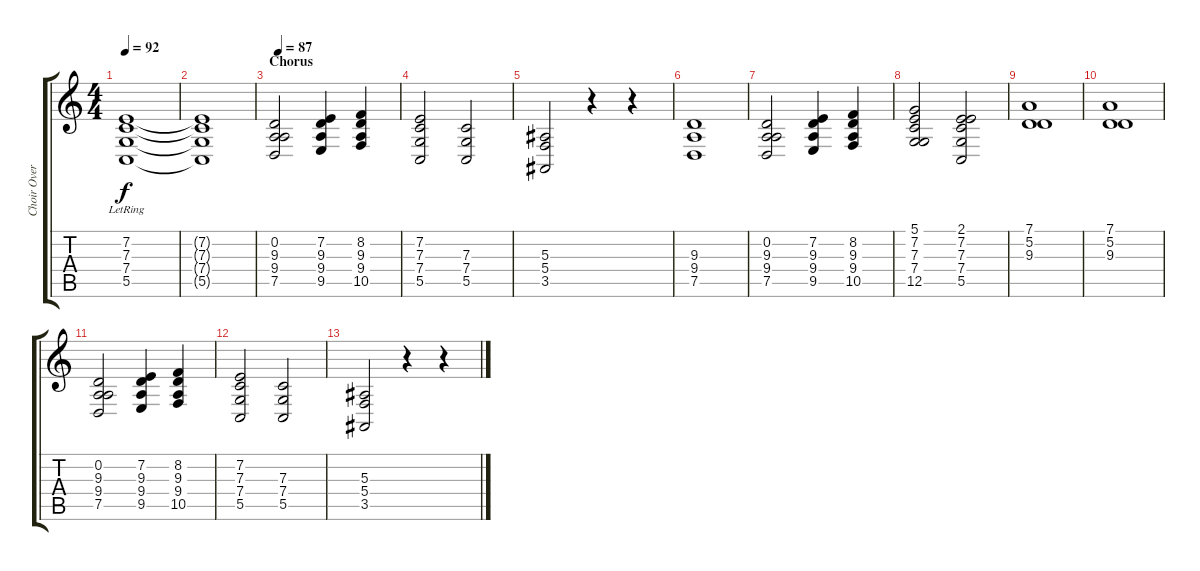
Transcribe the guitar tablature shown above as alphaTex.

\track ("Choir Overdub" "Choir Over") {instrument stringensemble1}
\staff {score tabs}
\tuning (D4 A3 F3 C3 G2 D2) {hide}
\ts (4 4)
\tempo 92
\clef g2
\ks c
(7.2{lr} 7.3{lr} 7.4{lr} 5.5{lr}).1{dy f} |
(7.2{t} 7.3{t} 7.4{t} 5.5{t}).1 |
\section ("" "Chorus")
\tempo 87
(0.2 9.3 9.4 7.5).2{volume 6} (7.2 9.3 9.4 9.5).4 (8.2 9.3 9.4 10.5).4 |
(7.2 7.3 7.4 5.5).2 (7.3 7.4 5.5).2 |
(5.3 5.4 3.5).2 r.4 r.4 |
(9.3 9.4 7.5).1 |
(0.2 9.3 9.4 7.5).2 (7.2 9.3 9.4 9.5).4 (8.2 9.3 9.4 10.5).4 |
(5.1 7.2 7.3 7.4 12.5).2{volume 5} (2.1 7.2 7.3 7.4 5.5).2 |
(7.1 5.2 9.3).1{volume 3} |
(7.1 5.2 9.3).1{volume 2} |
(0.2 9.3 9.4 7.5).2{volume 6} (7.2 9.3 9.4 9.5).4 (8.2 9.3 9.4 10.5).4 |
(7.2 7.3 7.4 5.5).2 (7.3 7.4 5.5).2 |
(5.3 5.4 3.5).2 r.4 r.4
